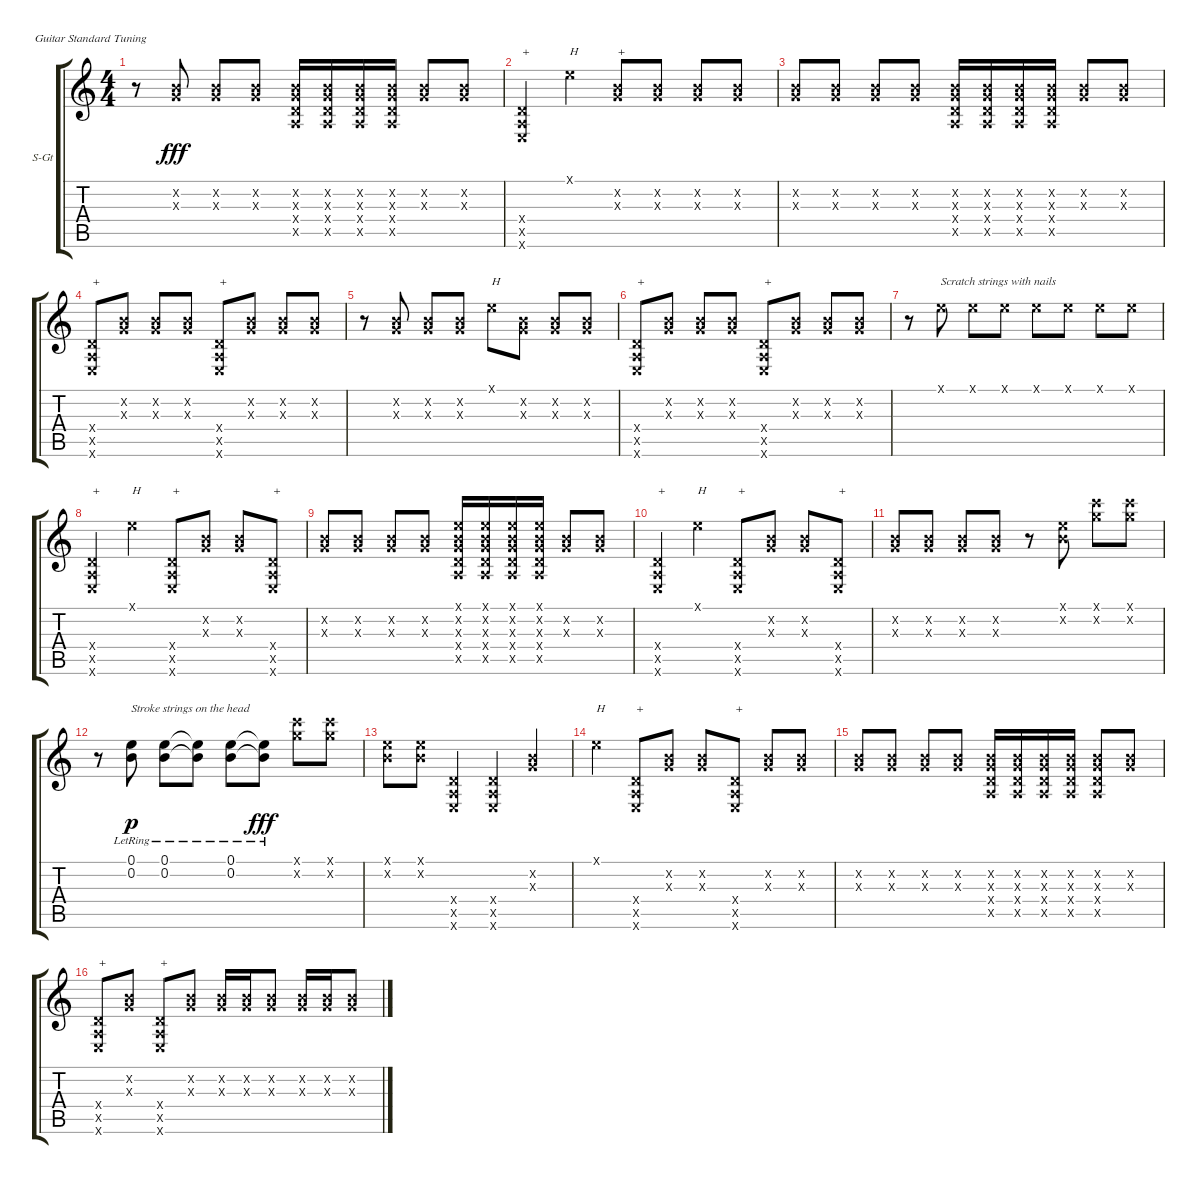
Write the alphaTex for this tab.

\bracketExtendMode groupsimilarinstruments
\firstSystemTrackNameOrientation horizontal
\otherSystemsTrackNameOrientation horizontal
\track ("Your Guitar" "S-Gt") {instrument acousticguitarsteel}
\staff {score tabs}
\tuning (E4 B3 G3 D3 A2 E2)
\ts (4 4)
\tempo (175 hide)
\clef g2
\ks c
r.8{dy fff} (0.2{x} 0.3{x}).8 (0.2{x} 0.3{x}).8 (0.2{x} 0.3{x}).8 (0.2{x} 0.3{x} 0.4{x} 0.5{x}).16 (0.2{x} 0.3{x} 0.4{x} 0.5{x}).16 (0.2{x} 0.3{x} 0.4{x} 0.5{x}).16 (0.2{x} 0.3{x} 0.4{x} 0.5{x}).16 (0.2{x} 0.3{x}).8 (0.2{x} 0.3{x}).8 |
(0.4{x} 0.5{x} 0.6{x}).4{txt "+"} 0.1{x}.4{txt "H"} (0.2{x} 0.3{x}).8{txt "+"} (0.2{x} 0.3{x}).8 (0.2{x} 0.3{x}).8 (0.2{x} 0.3{x}).8 |
(0.2{x} 0.3{x}).8 (0.2{x} 0.3{x}).8 (0.2{x} 0.3{x}).8 (0.2{x} 0.3{x}).8 (0.2{x} 0.3{x} 0.4{x} 0.5{x}).16 (0.2{x} 0.3{x} 0.4{x} 0.5{x}).16 (0.2{x} 0.3{x} 0.4{x} 0.5{x}).16 (0.2{x} 0.3{x} 0.4{x} 0.5{x}).16 (0.2{x} 0.3{x}).8 (0.2{x} 0.3{x}).8 |
(0.4{x} 0.5{x} 0.6{x}).8{txt "+"} (0.2{x} 0.3{x}).8 (0.2{x} 0.3{x}).8 (0.2{x} 0.3{x}).8 (0.4{x} 0.5{x} 0.6{x}).8{txt "+"} (0.2{x} 0.3{x}).8 (0.2{x} 0.3{x}).8 (0.2{x} 0.3{x}).8 |
r.8 (0.2{x} 0.3{x}).8 (0.2{x} 0.3{x}).8 (0.2{x} 0.3{x}).8 0.1{x}.8{txt "H"} (0.2{x} 0.3{x}).8 (0.2{x} 0.3{x}).8 (0.2{x} 0.3{x}).8 |
(0.4{x} 0.5{x} 0.6{x}).8{txt "+"} (0.2{x} 0.3{x}).8 (0.2{x} 0.3{x}).8 (0.2{x} 0.3{x}).8 (0.4{x} 0.5{x} 0.6{x}).8{txt "+"} (0.2{x} 0.3{x}).8 (0.2{x} 0.3{x}).8 (0.2{x} 0.3{x}).8 |
r.8 0.1{x}.8{txt "Scratch strings with nails"} 0.1{x}.8 0.1{x}.8 0.1{x}.8 0.1{x}.8 0.1{x}.8 0.1{x}.8 |
(0.4{x} 0.5{x} 0.6{x}).4{txt "+"} 0.1{x}.4{txt "H"} (0.4{x} 0.5{x} 0.6{x}).8{txt "+"} (0.2{x} 0.3{x}).8 (0.2{x} 0.3{x}).8 (0.4{x} 0.5{x} 0.6{x}).8{txt "+"} |
(0.2{x} 0.3{x}).8 (0.2{x} 0.3{x}).8 (0.2{x} 0.3{x}).8 (0.2{x} 0.3{x}).8 (0.1{x} 0.2{x} 0.3{x} 0.4{x} 0.5{x}).16 (0.1{x} 0.2{x} 0.3{x} 0.4{x} 0.5{x}).16 (0.1{x} 0.2{x} 0.3{x} 0.4{x} 0.5{x}).16 (0.1{x} 0.2{x} 0.3{x} 0.4{x} 0.5{x}).16 (0.2{x} 0.3{x}).8 (0.2{x} 0.3{x}).8 |
(0.4{x} 0.5{x} 0.6{x}).4{txt "+"} 0.1{x}.4{txt "H"} (0.4{x} 0.5{x} 0.6{x}).8{txt "+"} (0.2{x} 0.3{x}).8 (0.2{x} 0.3{x}).8 (0.4{x} 0.5{x} 0.6{x}).8{txt "+"} |
(0.2{x} 0.3{x}).8 (0.2{x} 0.3{x}).8 (0.2{x} 0.3{x}).8 (0.2{x} 0.3{x}).8 r.8 (0.1{x} 0.2{x}).8 (8.1{x} 8.2{x}).8 (8.1{x} 8.2{x}).8 |
r.8 (0.1{lr} 0.2{lr}).8{txt "Stroke strings on the head" dy p} (0.1{lr} 0.2{lr}).8 (0.1{lr t} 0.2{lr t}).8 (0.1{lr} 0.2{lr}).8 (0.1{lr t} 0.2{lr t}).8{dy fff} (8.1{x} 8.2{x}).8 (8.1{x} 8.2{x}).8 |
(0.1{x} 0.2{x}).8 (0.1{x} 0.2{x}).8 (0.4{x} 0.5{x} 0.6{x}).4 (0.4{x} 0.5{x} 0.6{x}).4 (0.2{x} 0.3{x}).4 |
0.1{x}.4{txt "H"} (0.4{x} 0.5{x} 0.6{x}).8{txt "+"} (0.2{x} 0.3{x}).8 (0.2{x} 0.3{x}).8 (0.4{x} 0.5{x} 0.6{x}).8{txt "+"} (0.2{x} 0.3{x}).8 (0.2{x} 0.3{x}).8 |
(0.2{x} 0.3{x}).8 (0.2{x} 0.3{x}).8 (0.2{x} 0.3{x}).8 (0.2{x} 0.3{x}).8 (0.2{x} 0.3{x} 0.4{x} 0.5{x}).16 (0.2{x} 0.3{x} 0.4{x} 0.5{x}).16 (0.2{x} 0.3{x} 0.4{x} 0.5{x}).16 (0.2{x} 0.3{x} 0.4{x} 0.5{x}).16 (0.2{x} 0.3{x} 0.4{x} 0.5{x}).8 (0.2{x} 0.3{x}).8 |
(0.4{x} 0.5{x} 0.6{x}).8{txt "+"} (0.2{x} 0.3{x}).8 (0.4{x} 0.5{x} 0.6{x}).8{txt "+"} (0.2{x} 0.3{x}).8 (0.2{x} 0.3{x}).16 (0.2{x} 0.3{x}).16 (0.2{x} 0.3{x}).8 (0.2{x} 0.3{x}).16 (0.2{x} 0.3{x}).16 (0.2{x} 0.3{x}).8
